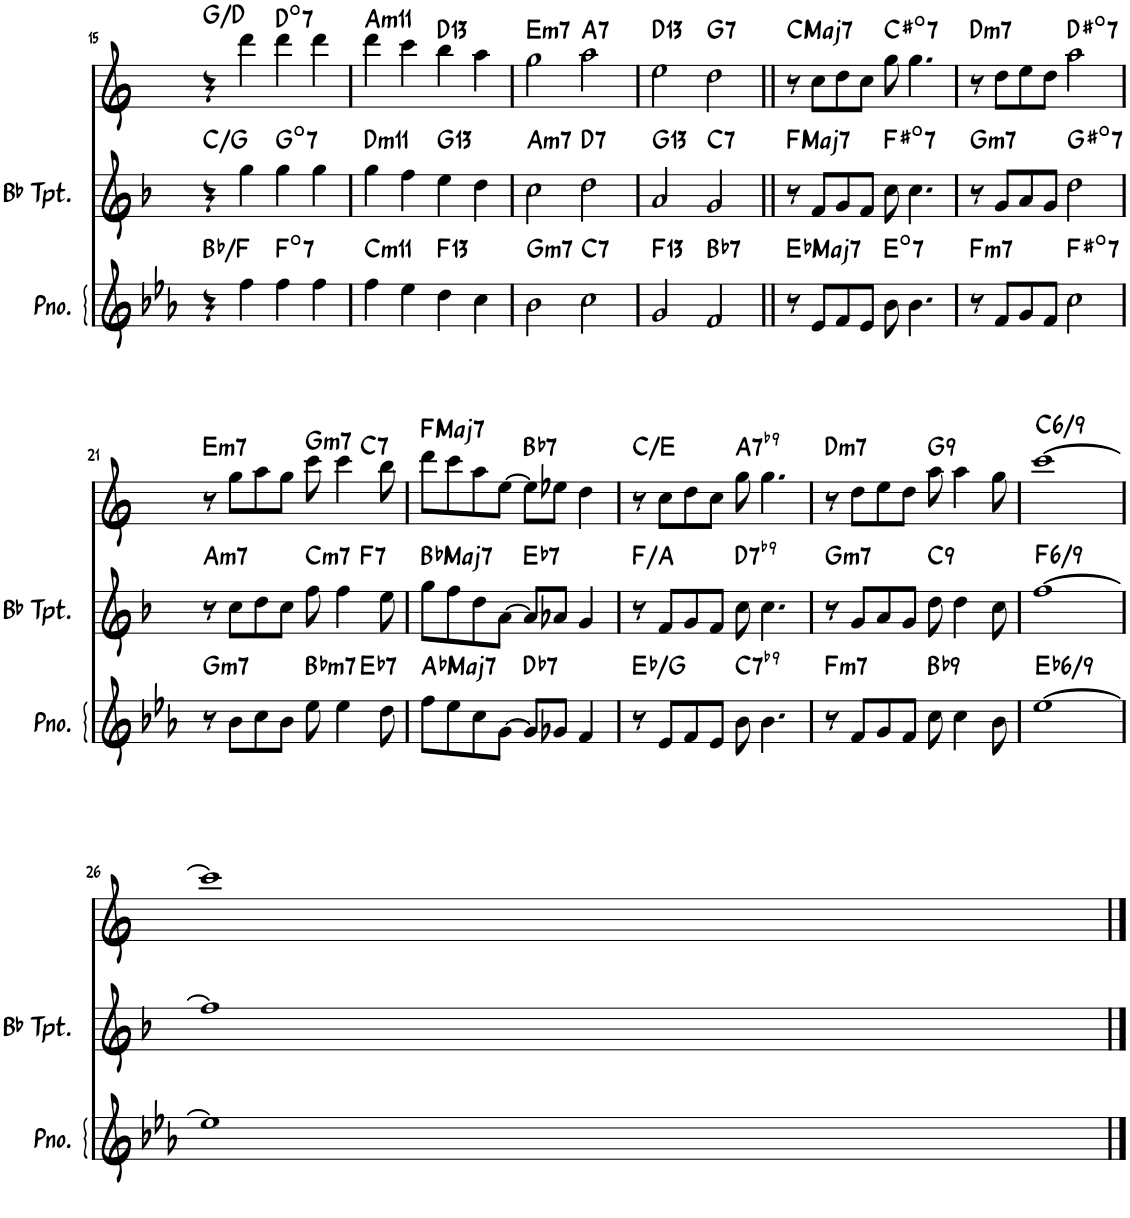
**kern	**harte	**kern	**harte	**kern	**harte
*part3	*part3	*part2	*part2	*part1	*part1
*staff3	*	*staff2	*	*staff1	*
*I"Piano	*	*I"Bb Trumpet	*	*I"Alto Sax	*
*I'Pno.	*	*I'Bb Tpt.	*	*I'Sax	*
!!LO:PB:g=z
*clefG2	*	*clefG2	*	*clefG2	*
*	*	*Trd1c2	*	*Trd5c9	*
*k[b-e-a-]	*	*k[b-]	*	*k[]	*
*M4/4	*	*M4/4	*	*M4/4	*
=15	=15	=15	=15	=15	=15
4r	Bb:maj/5	4r	C:maj/5	4r	G:maj/5
4ff\	.	4gg\	.	4ddd\	.
!	!LO:H:kt=7	!	!LO:H:kt=7	!	!LO:H:kt=7
4ff\	F:dim7	4gg\	G:dim7	4ddd\	D:dim7
4ff\	.	4gg\	.	4ddd\	.
=16	=16	=16	=16	=16	=16
!	!LO:H:kt=m11	!	!LO:H:kt=m11	!	!LO:H:kt=m11
4ff\	C:min9(11)	4gg\	D:min9(11)	4ddd\	A:min9(11)
4ee-\	.	4ff\	.	4ccc\	.
!	!LO:H:kt=13	!	!LO:H:kt=13	!	!LO:H:kt=13
4dd\	F:9(11,13)	4ee\	G:9(11,13)	4bb\	D:9(11,13)
4cc\	.	4dd\	.	4aa\	.
=17	=17	=17	=17	=17	=17
!	!LO:H:kt=m7	!	!LO:H:kt=m7	!	!LO:H:kt=m7
2b-\	G:min7	2cc\	A:min7	2gg\	E:min7
!	!LO:H:kt=7	!	!LO:H:kt=7	!	!LO:H:kt=7
2cc\	C:7	2dd\	D:7	2aa\	A:7
=18	=18	=18	=18	=18	=18
!	!LO:H:kt=13	!	!LO:H:kt=13	!	!LO:H:kt=13
2g/	F:9(11,13)	2a/	G:9(11,13)	2ee\	D:9(11,13)
!	!LO:H:kt=7	!	!LO:H:kt=7	!	!LO:H:kt=7
2f/	Bb:7	2g/	C:7	2dd\	G:7
=19||	=19||	=19||	=19||	=19||	=19||
!	!LO:H:kt=Maj7	!	!LO:H:kt=Maj7	!	!LO:H:kt=Maj7
8r	Eb:maj7	8r	F:maj7	8r	C:maj7
8e-/L	.	8f/L	.	8cc\L	.
8f/	.	8g/	.	8dd\	.
8e-/J	.	8f/J	.	8cc\J	.
!	!LO:H:kt=7	!	!LO:H:kt=7	!	!LO:H:kt=7
8b-\	E:dim7	8cc\	F#:dim7	8gg\	C#:dim7
4.b-\	.	4.cc\	.	4.gg\	.
=20	=20	=20	=20	=20	=20
!	!LO:H:kt=m7	!	!LO:H:kt=m7	!	!LO:H:kt=m7
8r	F:min7	8r	G:min7	8r	D:min7
8f/L	.	8g/L	.	8dd\L	.
8g/	.	8a/	.	8ee\	.
8f/J	.	8g/J	.	8dd\J	.
!	!LO:H:kt=7	!	!LO:H:kt=7	!	!LO:H:kt=7
2cc\	F#:dim7	2dd\	G#:dim7	2aa\	D#:dim7
!!LO:LB:g=z
=21	=21	=21	=21	=21	=21
!	!LO:H:kt=m7	!	!LO:H:kt=m7	!	!LO:H:kt=m7
*^	*	*^	*	*^	*
8r	2.ryy	G:min7	8r	2.ryy	A:min7	8r	2.ryy	E:min7
8b-\L	.	.	8cc\L	.	.	8gg\L	.	.
8cc\	.	.	8dd\	.	.	8aa\	.	.
8b-\J	.	.	8cc\J	.	.	8gg\J	.	.
!	!	!LO:H:kt=m7	!	!	!LO:H:kt=m7	!	!	!LO:H:kt=m7
8ee-\	.	Bb:min7	8ff\	.	C:min7	8ccc\	.	G:min7
4ee-\	.	.	4ff\	.	.	4ccc\	.	.
!	!	!LO:H:kt=7	!	!	!LO:H:kt=7	!	!	!LO:H:kt=7
.	4ryy	Eb:7	.	4ryy	F:7	.	4ryy	C:7
8dd\	.	.	8ee\	.	.	8bb\	.	.
=22	=22	=22	=22	=22	=22	=22	=22	=22
!	!	!LO:H:kt=Maj7	!	!	!LO:H:kt=Maj7	!	!	!LO:H:kt=Maj7
*v	*v	*	*	*	*	*v	*v	*
*	*	*v	*v	*	*	*
8ff\L	Ab:maj7	8gg\L	Bb:maj7	8ddd\L	F:maj7
8ee-\	.	8ff\	.	8ccc\	.
8cc\	.	8dd\	.	8aa\	.
[8g\J	.	[8a\J	.	[8ee\J	.
!	!LO:H:kt=7	!	!LO:H:kt=7	!	!LO:H:kt=7
8g/L]	Db:7	8a/L]	Eb:7	8ee\L]	Bb:7
8g-X/J	.	8a-X/J	.	8ee-X\J	.
4f/	.	4g/	.	4dd\	.
=23	=23	=23	=23	=23	=23
8r	Eb:maj/3	8r	F:maj/3	8r	C:maj/3
8e-/L	.	8f/L	.	8cc\L	.
8f/	.	8g/	.	8dd\	.
8e-/J	.	8f/J	.	8cc\J	.
!	!LO:H:kt=7	!	!LO:H:kt=7	!	!LO:H:kt=7
8b-\	C:7(b9)	8cc\	D:7(b9)	8gg\	A:7(b9)
4.b-\	.	4.cc\	.	4.gg\	.
=24	=24	=24	=24	=24	=24
!	!LO:H:kt=m7	!	!LO:H:kt=m7	!	!LO:H:kt=m7
8r	F:min7	8r	G:min7	8r	D:min7
8f/L	.	8g/L	.	8dd\L	.
8g/	.	8a/	.	8ee\	.
8f/J	.	8g/J	.	8dd\J	.
!	!LO:H:kt=9	!	!LO:H:kt=9	!	!LO:H:kt=9
8cc\	Bb:9	8dd\	C:9	8aa\	G:9
4cc\	.	4dd\	.	4aa\	.
8b-\	.	8cc\	.	8gg\	.
=25	=25	=25	=25	=25	=25
!	!LO:H:kt=/6	!	!LO:H:kt=/6	!	!LO:H:kt=/6
[1ee-	Eb:maj6(9)	[1ff	F:maj6(9)	[1ccc	C:maj6(9)
!!LO:LB:g=z
=26	=26	=26	=26	=26	=26
1ee-]	.	1ff]	.	1ccc]	.
==	==	==	==	==	==
*-	*-	*-	*-	*-	*-
